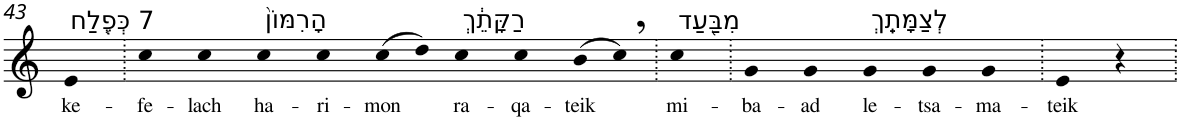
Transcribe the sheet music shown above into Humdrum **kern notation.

**kern	**text
*part1	*part1
*staff1	*staff1
*I"Piano	*
*I'Pno	*
!!LO:PB:g=z
*clefG2	*
*k[]	*
=43	=43
!LO:TX:a:t=7 כְּפֶ֤לַח	!
!	!LO:LY:b
4e	ke-
=44.	=44.
!	!LO:LY:b
4cc	-fe-
!	!LO:LY:b
4cc	-lach
!LO:TX:a:t=הָרִמּוֹן֙	!
!	!LO:LY:b
4cc	ha-
!	!LO:LY:b
4cc	-ri-
!	!LO:LY:b
(>8cc	-mon
8dd)	.
!LO:TX:a:t=רַקָּתֵ֔ךְ	!
!	!LO:LY:b
4cc	ra-
!	!LO:LY:b
4cc	-qa-
!	!LO:LY:b
(>8b	-teik
8cc,)	.
=45.	=45.
!LO:TX:a:t=מִבַּ֖עַד	!
!	!LO:LY:b
4cc	mi-
=46.	=46.
!	!LO:LY:b
4g	-ba-
!	!LO:LY:b
4g	-ad
!LO:TX:a:t=לְצַמָּתֵֽךְ	!
!	!LO:LY:b
4g	le-
!	!LO:LY:b
4g	-tsa-
!	!LO:LY:b
4g	-ma-
=47.	=47.
!	!LO:LY:b
4e	-teik
4r	.
=.	=.
*-	*-
